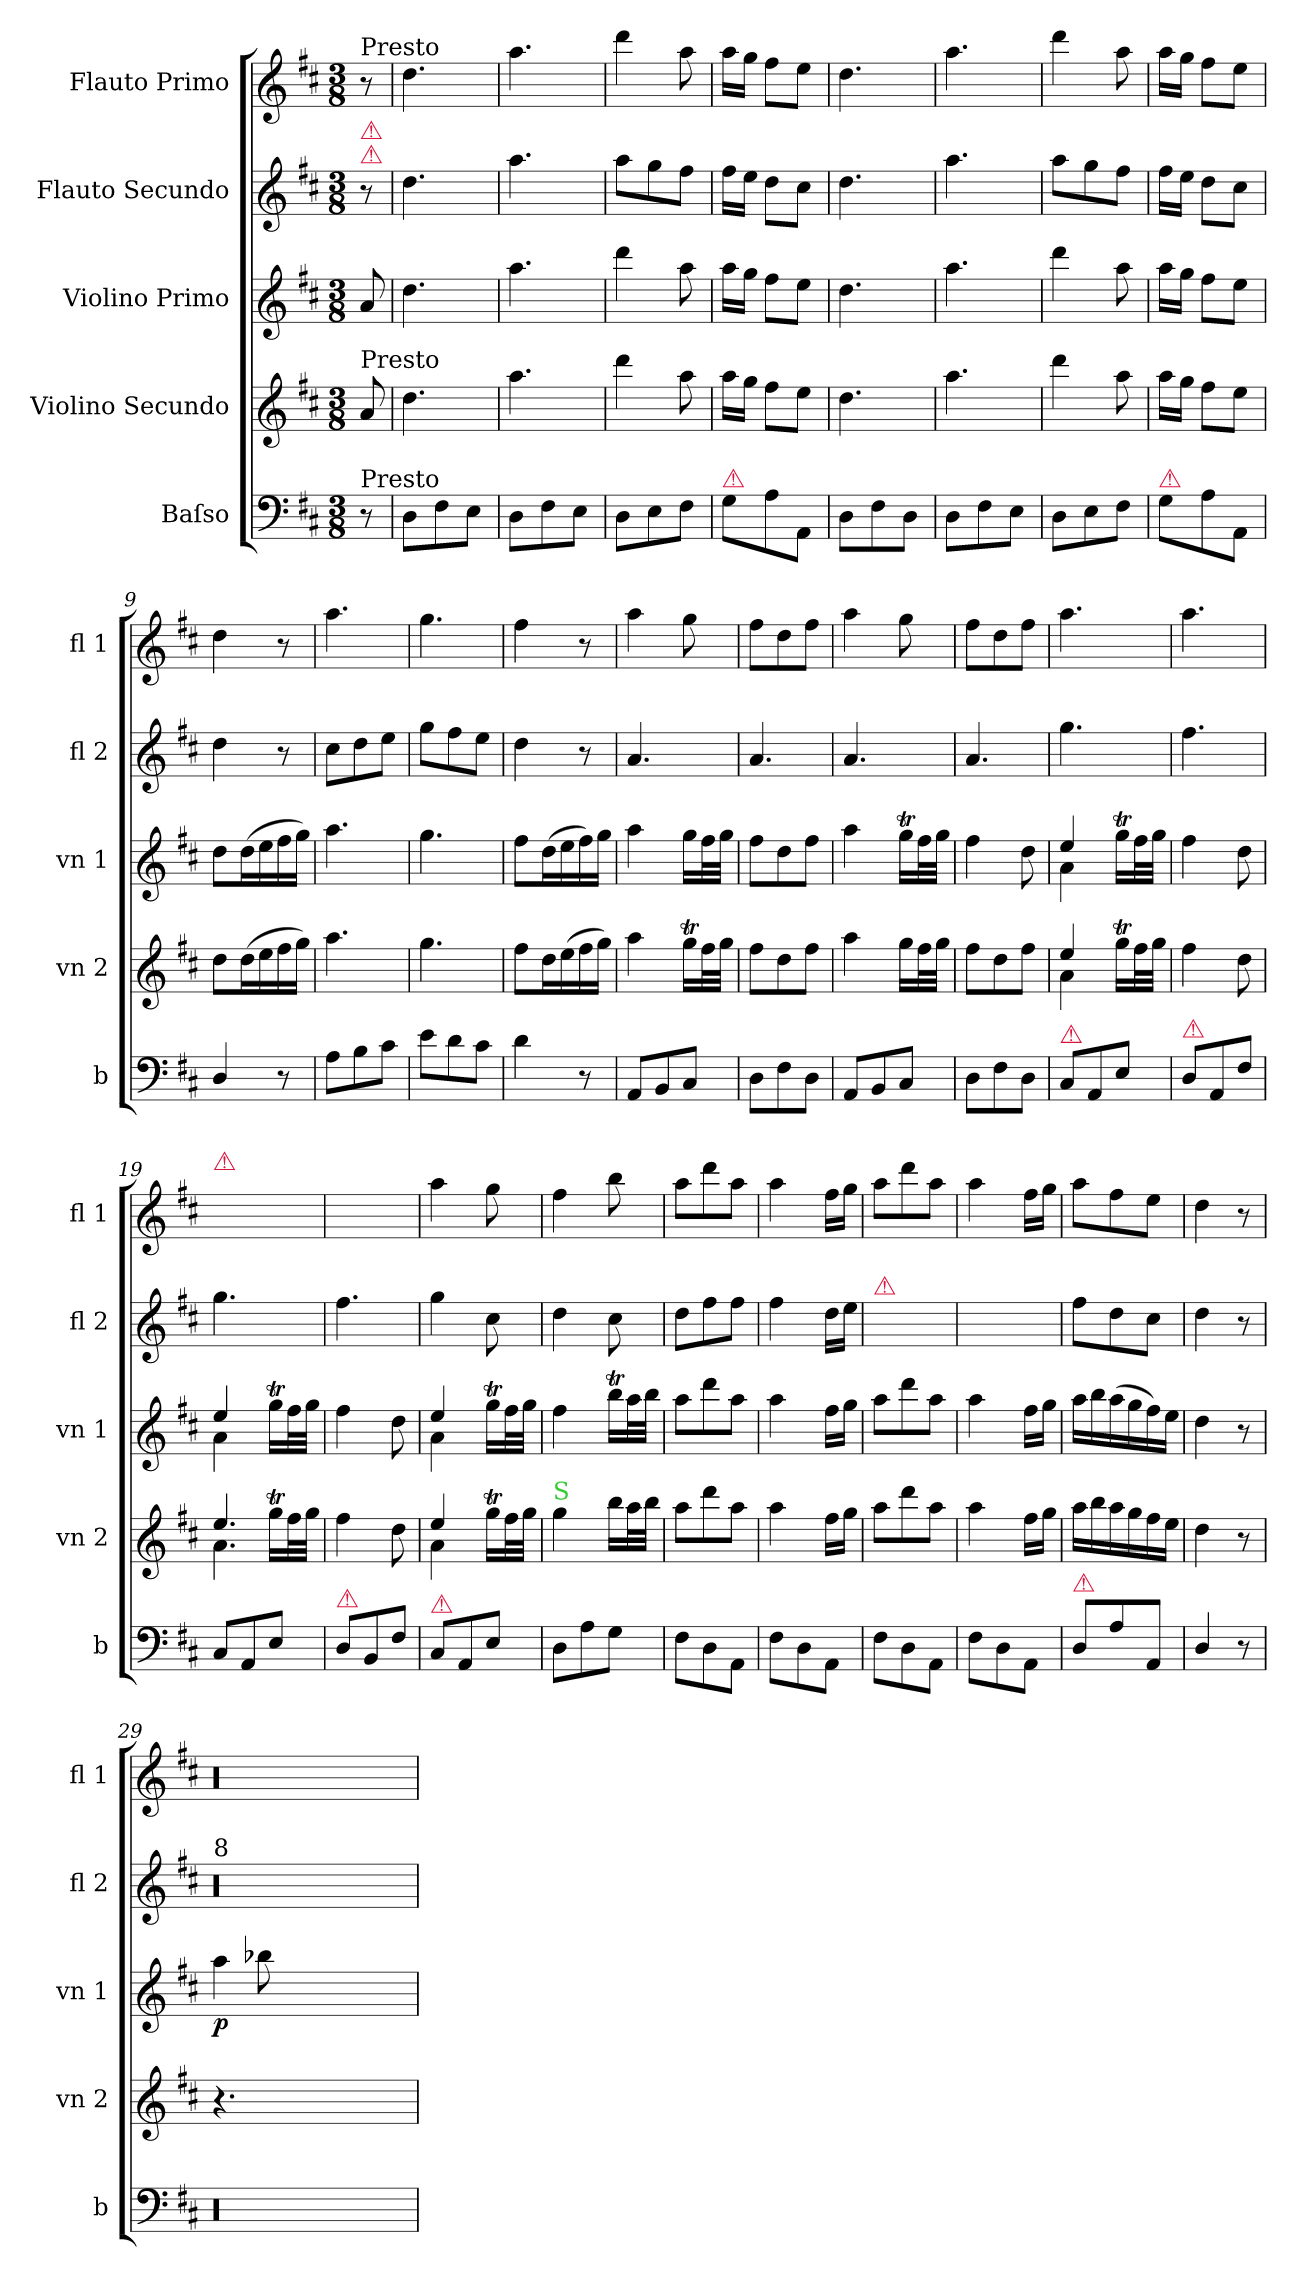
**kern	**kern	**kern	**dynam	**kern	**kern
*part5	*part4	*part3	*part3	*part2	*part1
*staff5	*staff4	*staff3	*staff3	*staff2	*staff1
*I"Baſso	*I"Violino Secundo	*I"Violino Primo	*	*I"Flauto Secundo	*I"Flauto Primo
*I'b	*I'vn 2	*I'vn 1	*	*I'fl 2	*I'fl 1
*clefF4	*clefG2	*clefG2	*	*clefG2	*clefG2
*k[f#c#]	*k[f#c#]	*k[f#c#]	*	*k[f#c#]	*k[f#c#]
*D:	*D:	*D:	*	*D:	*D:
*M3/8	*M3/8	*M3/8	*	*M3/8	*M3/8
=	=	=	=	=	=
!	!	!	!	!	!LO:TX:a:t=Presto
!	!	!	!	!LO:TX:a:color=crimson:t=⚠	!
!	!	!	!	!LO:TX:a:color=crimson:t=⚠	!
!	!LO:TX:a:t=Presto	!	!	!	!
!LO:TX:a:t=Presto	!	!	!	!	!
8r	8a/	8a/	.	8r	8r
=1	=1	=1	=1	=1	=1
8D\L	4.dd\	4.dd\	.	4.dd\	4.dd\
8F#\	.	.	.	.	.
8E\J	.	.	.	.	.
=2	=2	=2	=2	=2	=2
8D\L	4.aa\	4.aa\	.	4.aa\	4.aa\
8F#\	.	.	.	.	.
8E\J	.	.	.	.	.
=3	=3	=3	=3	=3	=3
8D\L	4ddd\	4ddd\	.	8aa\L	4ddd\
8E\	.	.	.	8gg\	.
8F#\J	8aa\	8aa\	.	8ff#\J	8aa\
=4	=4	=4	=4	=4	=4
!LO:TX:a:color=crimson:t=⚠	!	!	!	!	!
8G\L	16aa\LL	16aa\LL	.	16ff#\LL	16aa\LL
.	16gg\JJ	16gg\JJ	.	16ee\JJ	16gg\JJ
8A\	8ff#\L	8ff#\L	.	8dd\L	8ff#\L
8AA/J	8ee\J	8ee\J	.	8cc#\J	8ee\J
=5	=5	=5	=5	=5	=5
8D\L	4.dd\	4.dd\	.	4.dd\	4.dd\
8F#\	.	.	.	.	.
8D\J	.	.	.	.	.
=6	=6	=6	=6	=6	=6
8D\L	4.aa\	4.aa\	.	4.aa\	4.aa\
8F#\	.	.	.	.	.
8E\J	.	.	.	.	.
=7	=7	=7	=7	=7	=7
8D\L	4ddd\	4ddd\	.	8aa\L	4ddd\
8E\	.	.	.	8gg\	.
8F#\J	8aa\	8aa\	.	8ff#\J	8aa\
=8	=8	=8	=8	=8	=8
!LO:TX:a:color=crimson:t=⚠	!	!	!	!	!
8G\L	16aa\LL	16aa\LL	.	16ff#\LL	16aa\LL
.	16gg\JJ	16gg\JJ	.	16ee\JJ	16gg\JJ
8A\	8ff#\L	8ff#\L	.	8dd\L	8ff#\L
8AA/J	8ee\J	8ee\J	.	8cc#\J	8ee\J
=9	=9	=9	=9	=9	=9
4D/	8dd\L	8dd\L	.	4dd\	4dd\
.	(16dd\L	(16dd\L	.	.	.
.	16ee\	16ee\	.	.	.
8r	16ff#\	16ff#\	.	8r	8r
.	16gg\JJ)	16gg\JJ)	.	.	.
=10	=10	=10	=10	=10	=10
8A\L	4.aa\	4.aa\	.	8cc#\L	4.aa\
8B\	.	.	.	8dd\	.
8c#\J	.	.	.	8ee\J	.
=11	=11	=11	=11	=11	=11
8e\L	4.gg\	4.gg\	.	8gg\L	4.gg\
8d\	.	.	.	8ff#\	.
8c#\J	.	.	.	8ee\J	.
=12	=12	=12	=12	=12	=12
4d\	8ff#\L	8ff#\L	.	4dd\	4ff#\
.	16dd\L	(16dd\L	.	.	.
.	(16ee\	16ee\	.	.	.
8r	16ff#\	16ff#\)	.	8r	8r
.	16gg\JJ)	16gg\JJ	.	.	.
=13	=13	=13	=13	=13	=13
8AA/L	4aa\	4aa\	.	4.a/	4aa\
8BB/	.	.	.	.	.
8C#/J	16ggT\LL	16gg\LL	.	.	8gg\
.	32ff#\L	32ff#\L	.	.	.
.	32gg\JJJ	32gg\JJJ	.	.	.
=14	=14	=14	=14	=14	=14
8D\L	8ff#\L	8ff#\L	.	4.a/	8ff#\L
8F#\	8dd\	8dd\	.	.	8dd\
8D\J	8ff#\J	8ff#\J	.	.	8ff#\J
=15	=15	=15	=15	=15	=15
8AA/L	4aa\	4aa\	.	4.a/	4aa\
8BB/	.	.	.	.	.
8C#/J	16gg\LL	16ggT\LL	.	.	8gg\
.	32ff#\L	32ff#\L	.	.	.
.	32gg\JJJ	32gg\JJJ	.	.	.
=16	=16	=16	=16	=16	=16
8D\L	8ff#\L	4ff#\	.	4.a/	8ff#\L
8F#\	8dd\	.	.	.	8dd\
8D\J	8ff#\J	8dd\	.	.	8ff#\J
=17	=17	=17	=17	=17	=17
*	*^	*^	*	*	*
!LO:TX:a:color=crimson:t=⚠	!	!	!	!	!	!	!
8C#/L	4ee/	4a\	4ee/	4a\	.	4.gg\	4.aa\
8AA/	.	.	.	.	.	.	.
8E\J	16ggT\LL	8ryy	16ggT\LL	8ryy	.	.	.
.	32ff#\L	.	32ff#\L	.	.	.	.
.	32gg\JJJ	.	32gg\JJJ	.	.	.	.
*	*v	*v	*	*	*	*	*
*	*	*v	*v	*	*	*
=18	=18	=18	=18	=18	=18
!LO:TX:a:color=crimson:t=⚠	!	!	!	!	!
8D/L	4ff#\	4ff#\	.	4.ff#\	4.aa\
8AA/	.	.	.	.	.
8F#\J	8dd\	8dd\	.	.	.
=19	=19	=19	=19	=19	=19
*	*^	*	*	*	*
!	!	!	!	!	!	!LO:TX:a:color=crimson:t=⚠
!	!LO:N:vis=4.	!LO:N:vis=4.	!	!	!	!
*	*	*	*^	*	*	*
8C#/L	4ee/	4a\	4ee/	4a\	.	4.gg\	4.aa\yy
8AA/	.	.	.	.	.	.	.
8E/J	16ggT\LL	8ryy	16ggT\LL	8ryy	.	.	.
.	32ff#\L	.	32ff#\L	.	.	.	.
.	32gg\JJJ	.	32gg\JJJ	.	.	.	.
*	*v	*v	*	*	*	*	*
*	*	*v	*v	*	*	*
=20	=20	=20	=20	=20	=20
!LO:TX:a:color=crimson:t=⚠	!	!	!	!	!
8D/L	4ff#\	4ff#\	.	4.ff#\	4.aa\yy
8BB/	.	.	.	.	.
8F#\J	8dd\	8dd\	.	.	.
=21	=21	=21	=21	=21	=21
*	*^	*^	*	*	*
!LO:TX:a:color=crimson:t=⚠	!	!	!	!	!	!	!
8C#/L	4ee/	4a\	4ee/	4a\	.	4gg\	4aa\
8AA/	.	.	.	.	.	.	.
8E\J	16ggT\LL	8ryy	16ggT\LL	8ryy	.	8cc#\	8gg\
.	32ff#\L	.	32ff#\L	.	.	.	.
.	32gg\JJJ	.	32gg\JJJ	.	.	.	.
*	*v	*v	*	*	*	*	*
*	*	*v	*v	*	*	*
=22	=22	=22	=22	=22	=22
!	!LO:TX:a:color=limegreen:t=S	!	!	!	!
8D\L	4gg\	4ff#\	.	4dd\	4ff#\
8A\	.	.	.	.	.
8G\J	16bb\LL	16bbT\LL	.	8cc#\	8bb\
.	32aa\L	32aa\L	.	.	.
.	32bb\JJJ	32bb\JJJ	.	.	.
=23	=23	=23	=23	=23	=23
8F#\L	8aa\L	8aa\L	.	8dd\L	8aa\L
8D\	8ddd\	8ddd\	.	8ff#\	8ddd\
8AA\J	8aa\J	8aa\J	.	8ff#\J	8aa\J
=24	=24	=24	=24	=24	=24
8F#\L	4aa\	4aa\	.	4ff#\	4aa\
8D\	.	.	.	.	.
8AA\J	16ff#\LL	16ff#\LL	.	16dd\LL	16ff#\LL
.	16gg\JJ	16gg\JJ	.	16ee\JJ	16gg\JJ
=25	=25	=25	=25	=25	=25
!	!	!	!	!LO:TX:a:color=crimson:t=⚠	!
8F#\L	8aa\L	8aa\L	.	8dd\Lyy	8aa\L
8D\	8ddd\	8ddd\	.	8ff#\yy	8ddd\
8AA\J	8aa\J	8aa\J	.	8ff#\Jyy	8aa\J
=26	=26	=26	=26	=26	=26
8F#\L	4aa\	4aa\	.	4ff#\yy	4aa\
8D\	.	.	.	.	.
8AA\J	16ff#\LL	16ff#\LL	.	16dd\LLyy	16ff#\LL
.	16gg\JJ	16gg\JJ	.	16ee\JJyy	16gg\JJ
=27	=27	=27	=27	=27	=27
!LO:TX:a:color=crimson:t=⚠	!	!	!	!	!
8D/L	16aa\LL	16aa\LL	.	8ff#\L	8aa\L
.	16bb\	16bb\	.	.	.
8A\	16aa\	(16aa\	.	8dd\	8ff#\
.	16gg\	16gg\	.	.	.
8AA/J	16ff#\	16ff#\)	.	8cc#\J	8ee\J
.	16ee\JJ	16ee\JJ	.	.	.
=28	=28	=28	=28	=28	=28
4D/	4dd\	4dd\	.	4dd\	4dd\
8r	8r	8r	.	8r	8r
=29	=29	=29	=29	=29	=29
!	!	!	!	!LO:TX:a:t=8	!
!LO:N:vis=00	!	!	!	!LO:N:vis=00	!LO:N:vis=00
1.r	4.r	4aa\	p	1.r	1.r
.	.	8bb-X\	.	.	.
.	1ryy	1ryy	.	.	.
.	8ryy	8ryy	.	.	.
=	=	=	=	=	=
*-	*-	*-	*-	*-	*-
